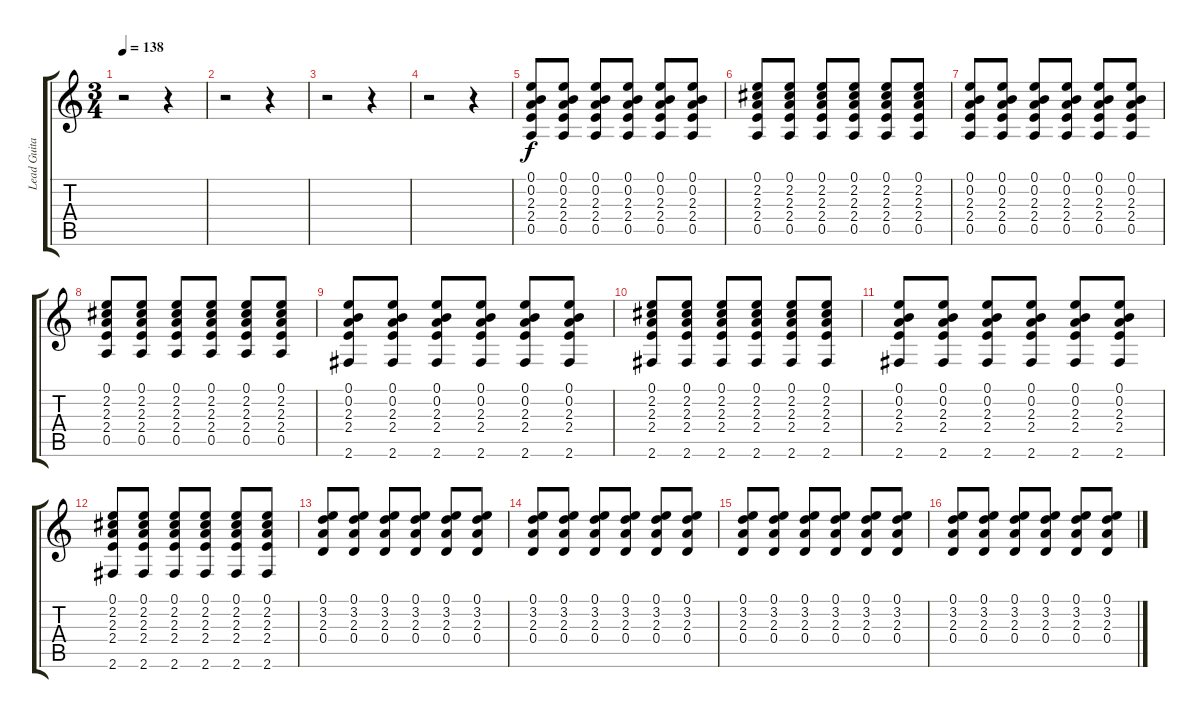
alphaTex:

\track ("Lead Guitar" "Lead Guita") {instrument distortionguitar}
\staff {score tabs}
\tuning (E4 B3 G3 D3 A2 E2) {hide}
\ts (3 4)
\tempo 138
\clef g2
\ks c
r.2{dy f} r.4 |
r.2 r.4 |
r.2 r.4 |
r.2 r.4 |
(0.1 0.2 2.3 2.4 0.5).8 (0.1 0.2 2.3 2.4 0.5).8 (0.1 0.2 2.3 2.4 0.5).8 (0.1 0.2 2.3 2.4 0.5).8 (0.1 0.2 2.3 2.4 0.5).8 (0.1 0.2 2.3 2.4 0.5).8 |
(0.1 2.2 2.3 2.4 0.5).8 (0.1 2.2 2.3 2.4 0.5).8 (0.1 2.2 2.3 2.4 0.5).8 (0.1 2.2 2.3 2.4 0.5).8 (0.1 2.2 2.3 2.4 0.5).8 (0.1 2.2 2.3 2.4 0.5).8 |
(0.1 0.2 2.3 2.4 0.5).8 (0.1 0.2 2.3 2.4 0.5).8 (0.1 0.2 2.3 2.4 0.5).8 (0.1 0.2 2.3 2.4 0.5).8 (0.1 0.2 2.3 2.4 0.5).8 (0.1 0.2 2.3 2.4 0.5).8 |
(0.1 2.2 2.3 2.4 0.5).8 (0.1 2.2 2.3 2.4 0.5).8 (0.1 2.2 2.3 2.4 0.5).8 (0.1 2.2 2.3 2.4 0.5).8 (0.1 2.2 2.3 2.4 0.5).8 (0.1 2.2 2.3 2.4 0.5).8 |
(0.1 0.2 2.3 2.4 2.6).8 (0.1 0.2 2.3 2.4 2.6).8 (0.1 0.2 2.3 2.4 2.6).8 (0.1 0.2 2.3 2.4 2.6).8 (0.1 0.2 2.3 2.4 2.6).8 (0.1 0.2 2.3 2.4 2.6).8 |
(0.1 2.2 2.3 2.4 2.6).8 (0.1 2.2 2.3 2.4 2.6).8 (0.1 2.2 2.3 2.4 2.6).8 (0.1 2.2 2.3 2.4 2.6).8 (0.1 2.2 2.3 2.4 2.6).8 (0.1 2.2 2.3 2.4 2.6).8 |
(0.1 0.2 2.3 2.4 2.6).8 (0.1 0.2 2.3 2.4 2.6).8 (0.1 0.2 2.3 2.4 2.6).8 (0.1 0.2 2.3 2.4 2.6).8 (0.1 0.2 2.3 2.4 2.6).8 (0.1 0.2 2.3 2.4 2.6).8 |
(0.1 2.2 2.3 2.4 2.6).8 (0.1 2.2 2.3 2.4 2.6).8 (0.1 2.2 2.3 2.4 2.6).8 (0.1 2.2 2.3 2.4 2.6).8 (0.1 2.2 2.3 2.4 2.6).8 (0.1 2.2 2.3 2.4 2.6).8 |
(0.1 3.2 2.3 0.4).8 (0.1 3.2 2.3 0.4).8 (0.1 3.2 2.3 0.4).8 (0.1 3.2 2.3 0.4).8 (0.1 3.2 2.3 0.4).8 (0.1 3.2 2.3 0.4).8 |
(0.1 3.2 2.3 0.4).8 (0.1 3.2 2.3 0.4).8 (0.1 3.2 2.3 0.4).8 (0.1 3.2 2.3 0.4).8 (0.1 3.2 2.3 0.4).8 (0.1 3.2 2.3 0.4).8 |
(0.1 3.2 2.3 0.4).8 (0.1 3.2 2.3 0.4).8 (0.1 3.2 2.3 0.4).8 (0.1 3.2 2.3 0.4).8 (0.1 3.2 2.3 0.4).8 (0.1 3.2 2.3 0.4).8 |
(0.1 3.2 2.3 0.4).8 (0.1 3.2 2.3 0.4).8 (0.1 3.2 2.3 0.4).8 (0.1 3.2 2.3 0.4).8 (0.1 3.2 2.3 0.4).8 (0.1 3.2 2.3 0.4).8
